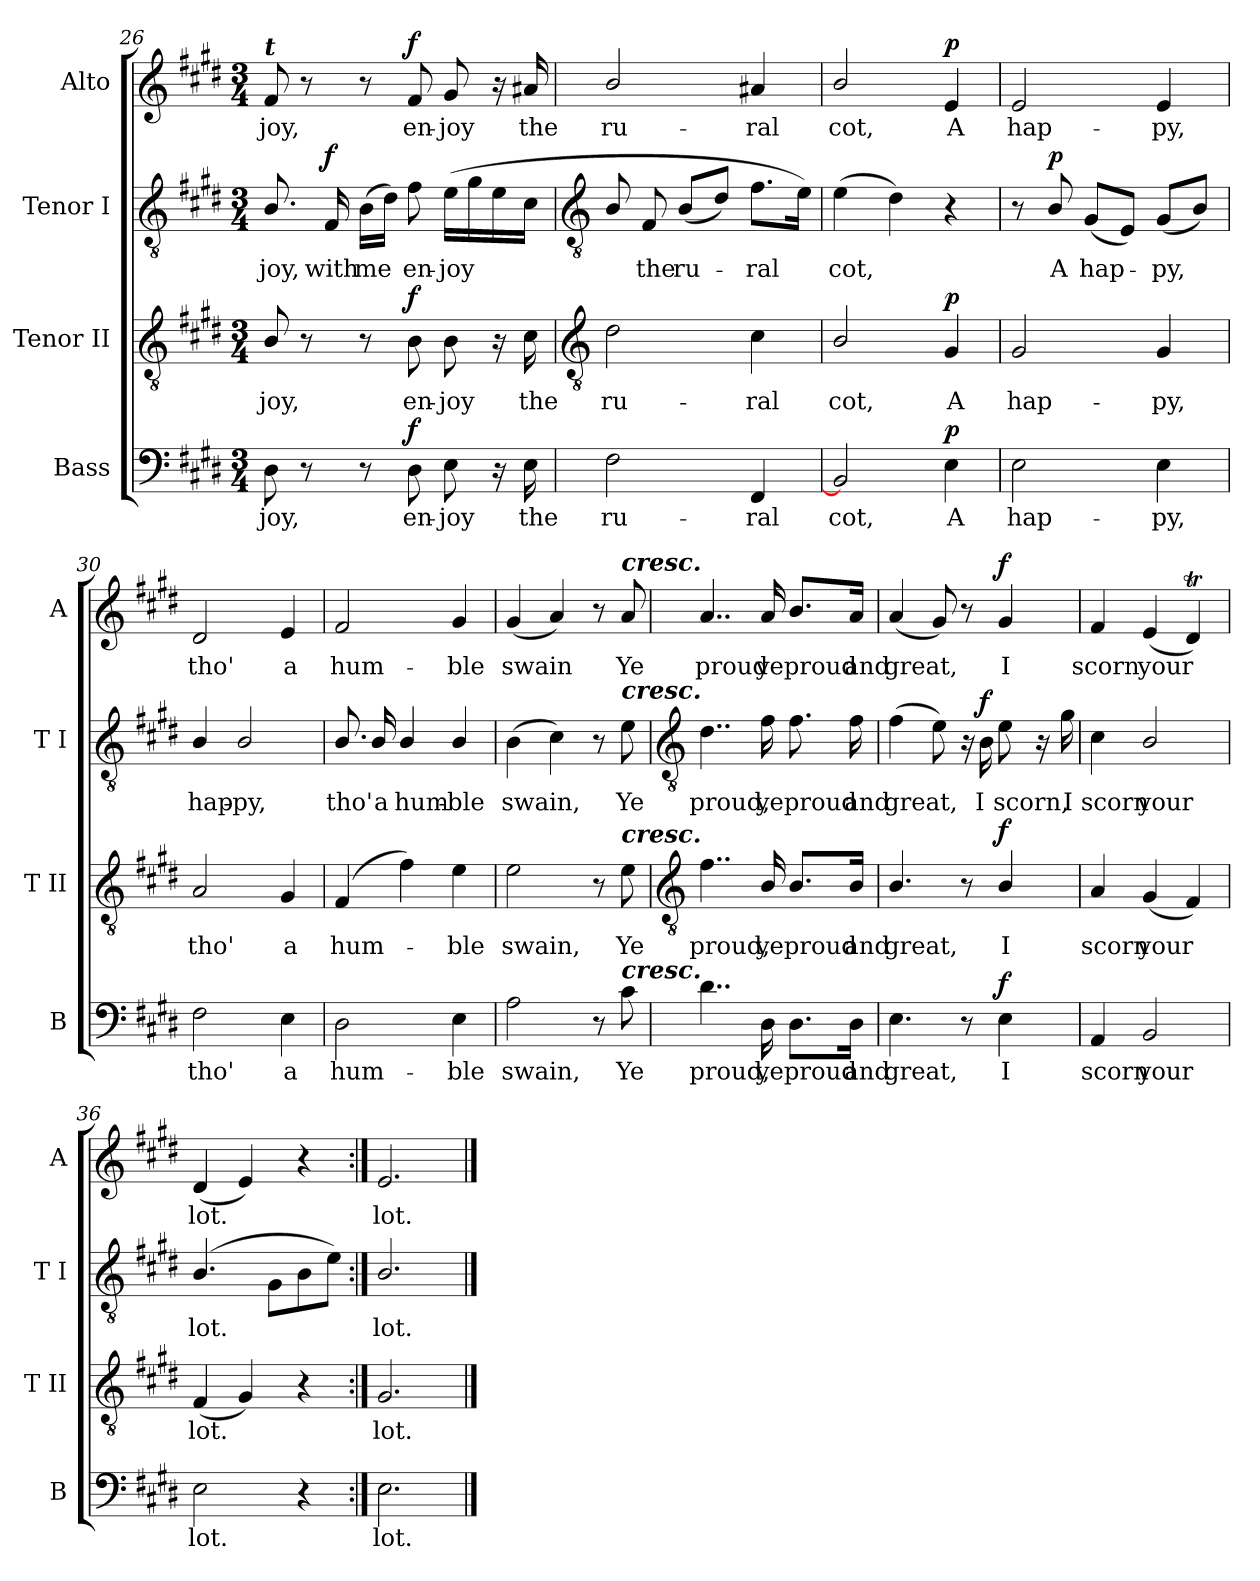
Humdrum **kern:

**kern	**text	**dynam	**kern	**text	**dynam	**kern	**text	**dynam	**kern	**text	**dynam
*part4	*part4	*part4	*part3	*part3	*part3	*part2	*part2	*part2	*part1	*part1	*part1
*staff4	*staff4	*staff4	*staff3	*staff3	*staff3	*staff2	*staff2	*staff2	*staff1	*staff1	*staff1
*I"Bass	*	*	*I"Tenor II	*	*	*I"Tenor I	*	*	*I"Alto	*	*
*I'B	*	*	*I'T II	*	*	*I'T I	*	*	*I'A	*	*
*clefF4	*	*	*clefGv2	*	*	*clefGv2	*	*	*clefG2	*	*
*k[f#c#g#d#]	*	*	*k[f#c#g#d#]	*	*	*k[f#c#g#d#]	*	*	*k[f#c#g#d#]	*	*
*E:	*	*	*E:	*	*	*E:	*	*	*E:	*	*
*M3/4	*	*	*M3/4	*	*	*M3/4	*	*	*M3/4	*	*
=26	=26	=26	=26	=26	=26	=26	=26	=26	=26	=26	=26
!	!	!	!	!	!	!	!	!	!LO:TX:a:Bi:t=t	!	!
!	!LO:LY:b	!	!	!LO:LY:b	!	!	!LO:LY:b	!	!	!LO:LY:b	!
8D#	-joy,	.	8B/	-joy,	.	8.B/	joy,	.	8f#	-joy,	.
8r	.	.	8r	.	.	.	.	.	8r	.	.
!	!	!	!	!	!	!	!LO:LY:b	!LO:DY:b	!	!	!
.	.	.	.	.	.	16F#	with	f	.	.	.
!	!	!	!	!	!	!	!LO:LY:b	!	!	!	!
8r	.	.	8r	.	.	(>16BLL	me	.	8r	.	.
.	.	.	.	.	.	16d#JJ)	.	.	.	.	.
!	!LO:LY:b	!LO:DY:b	!	!LO:LY:b	!LO:DY:b	!	!LO:LY:b	!	!	!LO:LY:b	!LO:DY:b
8D#	en-	f	8B	en-	f	8f#	en-	.	8f#	en-	f
!	!LO:LY:b	!	!	!LO:LY:b	!	!	!LO:LY:b	!	!	!LO:LY:b	!
8E	-joy	.	8B	-joy	.	(>16eLL	-joy	.	8g#	-joy	.
.	.	.	.	.	.	16g#	.	.	.	.	.
16r	.	.	16r	.	.	16e	.	.	16r	.	.
!	!LO:LY:b	!	!	!LO:LY:b	!	!	!	!	!	!LO:LY:b	!
16E	the	.	16c#	the	.	16c#JJ	.	.	16a#X	the	.
!!LO:LB:g=z
=27	=27	=27	=27	=27	=27	=27	=27	=27	=27	=27	=27
*	*	*	*clefGv2	*	*	*clefGv2	*	*	*	*	*
!	!LO:LY:b	!	!	!LO:LY:b	!	!	!	!	!	!LO:LY:b	!
2F#	ru-	.	2d#	ru-	.	8B/	.	.	2b/	ru-	.
!	!	!	!	!	!	!	!LO:LY:b	!	!	!	!
.	.	.	.	.	.	8F#	the	.	.	.	.
!	!	!	!	!	!	!	!LO:LY:b	!	!	!	!
.	.	.	.	.	.	(<8B/L	ru-	.	.	.	.
.	.	.	.	.	.	8d#/J)	.	.	.	.	.
!	!LO:LY:b	!	!	!LO:LY:b	!	!	!LO:LY:b	!	!	!LO:LY:b	!
4FF#	-ral	.	4c#	-ral	.	8.f#L	ral	.	4a#X	-ral	.
.	.	.	.	.	.	16eJ)	.	.	.	.	.
=28	=28	=28	=28	=28	=28	=28	=28	=28	=28	=28	=28
!	!LO:LY:b	!	!	!LO:LY:b	!	!	!LO:LY:b	!	!	!LO:LY:b	!
2BB]	cot,	.	2B/	cot,	.	(>4e	cot,	.	2b/	cot,	.
.	.	.	.	.	.	4d#)	.	.	.	.	.
!	!LO:LY:b	!LO:DY:b	!	!LO:LY:b	!LO:DY:b	!	!	!	!	!LO:LY:b	!LO:DY:b
4E	A	p	4G#	A	p	4r	.	.	4e	A	p
=29	=29	=29	=29	=29	=29	=29	=29	=29	=29	=29	=29
!	!LO:LY:b	!	!	!LO:LY:b	!	!	!	!	!	!LO:LY:b	!
2E	hap-	.	2G#	hap-	.	8r	.	.	2e	hap-	.
!	!	!	!	!	!	!	!LO:LY:b	!LO:DY:b	!	!	!
.	.	.	.	.	.	8B/	A	p	.	.	.
!	!	!	!	!	!	!	!LO:LY:b	!	!	!	!
.	.	.	.	.	.	(<8G#L	hap-	.	.	.	.
.	.	.	.	.	.	8EJ)	.	.	.	.	.
!	!LO:LY:b	!	!	!LO:LY:b	!	!	!LO:LY:b	!	!	!LO:LY:b	!
4E	-py,	.	4G#	-py,	.	(<8G#L	py,	.	4e	-py,	.
.	.	.	.	.	.	8BJ)	.	.	.	.	.
=30	=30	=30	=30	=30	=30	=30	=30	=30	=30	=30	=30
!	!LO:LY:b	!	!	!LO:LY:b	!	!	!LO:LY:b	!	!	!LO:LY:b	!
2F#	tho'	.	2A	tho'	.	4B/	hap-	.	2d#	tho'	.
!	!	!	!	!	!	!	!LO:LY:b	!	!	!	!
.	.	.	.	.	.	2B/	-py,	.	.	.	.
!	!LO:LY:b	!	!	!LO:LY:b	!	!	!	!	!	!LO:LY:b	!
4E	a	.	4G#	a	.	.	.	.	4e	a	.
=31	=31	=31	=31	=31	=31	=31	=31	=31	=31	=31	=31
!	!LO:LY:b	!	!	!LO:LY:b	!	!	!LO:LY:b	!	!	!LO:LY:b	!
2D#	hum-	.	(<4F#	hum-	.	8.B/	tho'	.	2f#	hum-	.
!	!	!	!	!	!	!	!LO:LY:b	!	!	!	!
.	.	.	.	.	.	16B/	a	.	.	.	.
!	!	!	!	!	!	!	!LO:LY:b	!	!	!	!
.	.	.	4f#)	.	.	4B/	hum-	.	.	.	.
!	!LO:LY:b	!	!	!LO:LY:b	!	!	!LO:LY:b	!	!	!LO:LY:b	!
4E	-ble	.	4e	ble	.	4B/	-ble	.	4g#	-ble	.
=32	=32	=32	=32	=32	=32	=32	=32	=32	=32	=32	=32
!	!LO:LY:b	!	!	!LO:LY:b	!	!	!LO:LY:b	!	!	!LO:LY:b	!
2A	swain,	.	2e	swain,	.	(>4B	swain,	.	(<4g#	swain	.
.	.	.	.	.	.	4c#)	.	.	4a)	.	.
8r	.	.	8r	.	.	8r	.	.	8r	.	.
!	!	!	!	!	!	!	!	!	!LO:TX:a:Bi:t=cresc.	!	!
!	!	!	!	!	!	!LO:TX:a:Bi:t=cresc.	!	!	!	!	!
!	!	!	!LO:TX:a:Bi:t=cresc.	!	!	!	!	!	!	!	!
!LO:TX:a:Bi:t=cresc.	!	!	!	!	!	!	!	!	!	!	!
!	!LO:LY:b	!	!	!LO:LY:b	!	!	!LO:LY:b	!	!	!LO:LY:b	!
8c#	Ye	.	8e	Ye	.	8e	Ye	.	8a	Ye	.
!!LO:LB:g=z
=33	=33	=33	=33	=33	=33	=33	=33	=33	=33	=33	=33
*	*	*	*clefGv2	*	*	*clefGv2	*	*	*	*	*
!	!LO:LY:b	!	!	!LO:LY:b	!	!	!LO:LY:b	!	!	!LO:LY:b	!
4..d#	proud,	.	4..f#	proud,	.	4..d#	proud,	.	4..a	proud	.
!	!LO:LY:b	!	!	!LO:LY:b	!	!	!LO:LY:b	!	!	!LO:LY:b	!
16D#	ye	.	16B/	ye	.	16f#	ye	.	16a	ye	.
!	!LO:LY:b	!	!	!LO:LY:b	!	!	!LO:LY:b	!	!	!LO:LY:b	!
8.D#\L	proud	.	8.B/L	proud	.	8.f#	proud	.	8.b/L	proud	.
!	!LO:LY:b	!	!	!LO:LY:b	!	!	!LO:LY:b	!	!	!LO:LY:b	!
16D#\Jk	and	.	16B/Jk	and	.	16f#	and	.	16a/Jk	and	.
=34	=34	=34	=34	=34	=34	=34	=34	=34	=34	=34	=34
!	!LO:LY:b	!	!	!LO:LY:b	!	!	!LO:LY:b	!	!	!LO:LY:b	!
4.E	great,	.	4.B/	great,	.	(>4f#	great,	.	(<4a	great,	.
.	.	.	.	.	.	8e)	.	.	8g#)	.	.
8r	.	.	8r	.	.	16r	.	.	8r	.	.
!	!	!	!	!	!	!	!LO:LY:b	!LO:DY:b	!	!	!
.	.	.	.	.	.	16B	I	f	.	.	.
!	!LO:LY:b	!LO:DY:b	!	!LO:LY:b	!LO:DY:b	!	!LO:LY:b	!	!	!LO:LY:b	!LO:DY:b
4E	I	f	4B/	I	f	8e	scorn,	.	4g#	I	f
.	.	.	.	.	.	16r	.	.	.	.	.
!	!	!	!	!	!	!	!LO:LY:b	!	!	!	!
.	.	.	.	.	.	16g#	I	.	.	.	.
=35	=35	=35	=35	=35	=35	=35	=35	=35	=35	=35	=35
!	!LO:LY:b	!	!	!LO:LY:b	!	!	!LO:LY:b	!	!	!LO:LY:b	!
4AA	scorn	.	4A	scorn	.	4c#	scorn	.	4f#	scorn	.
!	!LO:LY:b	!	!	!LO:LY:b	!	!	!LO:LY:b	!	!	!LO:LY:b	!
2BB	your	.	(<4G#	your	.	2B/	your	.	(<4e	your	.
.	.	.	4F#)	.	.	.	.	.	4d#t)	.	.
=36	=36	=36	=36	=36	=36	=36	=36	=36	=36	=36	=36
!	!LO:LY:b	!	!	!LO:LY:b	!	!	!LO:LY:b	!	!	!LO:LY:b	!
2E	lot.	.	(<4F#	lot.	.	(>4.B/	lot.	.	(<4d#	lot.	.
.	.	.	4G#)	.	.	.	.	.	4e)	.	.
.	.	.	.	.	.	8G#L	.	.	.	.	.
4r	.	.	4r	.	.	8B	.	.	4r	.	.
.	.	.	.	.	.	8eJ)	.	.	.	.	.
=37:|!	=37:|!	=37:|!	=37:|!	=37:|!	=37:|!	=37:|!	=37:|!	=37:|!	=37:|!	=37:|!	=37:|!
!	!LO:LY:b	!	!	!LO:LY:b	!	!	!LO:LY:b	!	!	!LO:LY:b	!
2.E	lot.	.	2.G#	lot.	.	2.B/	lot.	.	2.e	lot.	.
==	==	==	==	==	==	==	==	==	==	==	==
*-	*-	*-	*-	*-	*-	*-	*-	*-	*-	*-	*-
